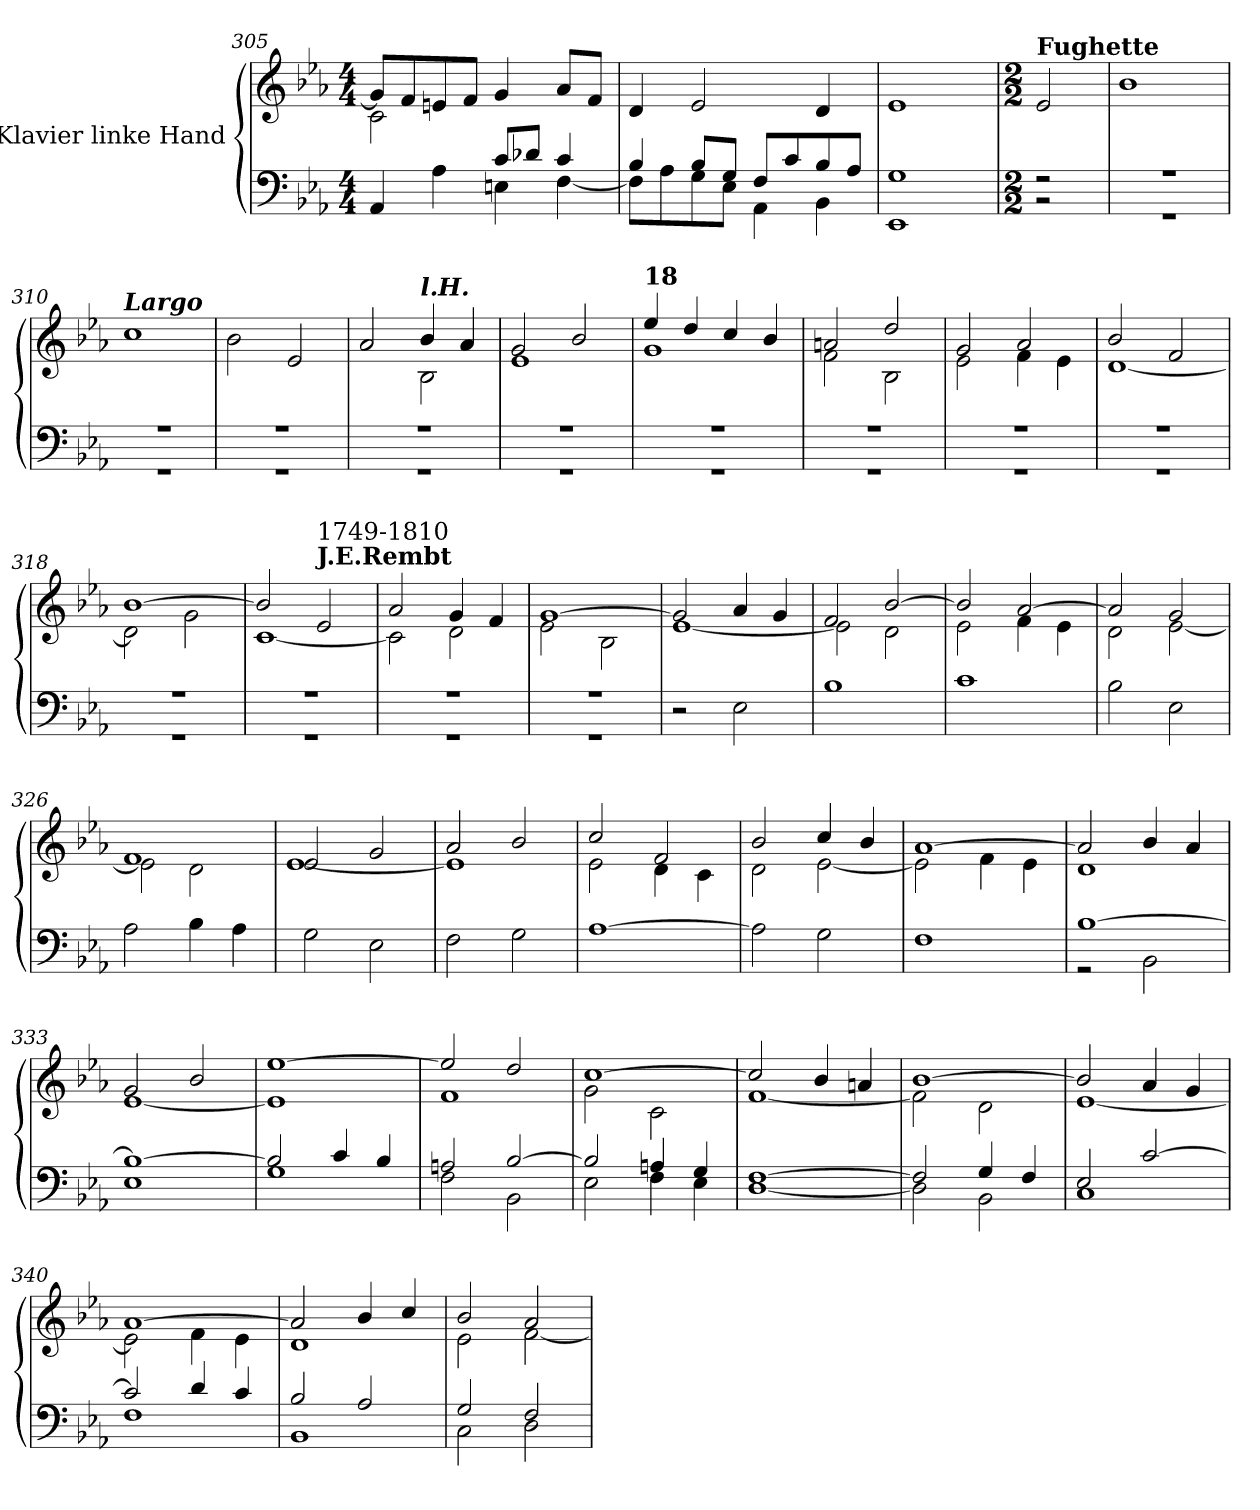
**kern	**kern
*part1	*part1
*staff2	*staff1
*I"Klavier linke Hand	*
*clefF4	*clefG2
*k[b-e-a-]	*k[b-e-a-]
*M4/4	*M4/4
=305	=305
*^	*^
4AA-/	2ryy	8g/L]	2c\
.	.	8f/	.
4A-\	.	8en/	.
.	.	8f/J	.
8c/L	4En\	4g/	2ryy
8d-X/J	.	.	.
4c/	[4F\	8a-/L	.
.	.	8f/J	.
*	*	*v	*v
=306	=306	=306
4B-/	8F\L]	4d/
.	8A-\	.
8B-/L	8G\	2e-/
8G/J	8E-\J	.
8F/L	4AA-\	.
8c/	.	.
8B-/	4BB-\	4d/
8A-/J	.	.
=307	=307	=307
1G	1EE-	1e-
!!LO:LB:g=z
=308	=308	=308
*M2/2	*	*M2/2
!	!	!LO:TX:a:B:t=Fughette
2r	2r	2e-/
=309	=309	=309
1r	1r	1b-
=310	=310	=310
!	!	!LO:TX:a:Bi:t=Largo
1r	1r	1cc
=311	=311	=311
1r	1r	2b-\
.	.	2e-/
=312	=312	=312
*	*	*^
1r	1r	2a-/	2ryy
!	!	!LO:TX:a:Bi:t=l.H.	!
.	.	4b-/	2B-\
.	.	4a-/	.
=313	=313	=313	=313
1r	1r	2g/	1e-
.	.	2b-/	.
=314	=314	=314	=314
!	!	!LO:TX:a:B:t=18	!
1r	1r	4ee-/	1g
.	.	4dd/	.
.	.	4cc/	.
.	.	4b-/	.
=315	=315	=315	=315
1r	1r	2an/	2f\
.	.	2dd/	2B-\
!!LO:PB:g=z	!!
=316	=316	=316	=316
1r	1r	2g/	2e-\
.	.	2a-/	4f\
.	.	.	4e-\
=317	=317	=317	=317
1r	1r	2b-/	[1d
.	.	2f/	.
!!LO:PB:g=z	!!
=318	=318	=318	=318
1r	1r	[1b-	2d\]
.	.	.	2g\
=319	=319	=319	=319
1r	1r	2b-/]	[1c
!	!	!LO:TX:a:B:t=J.E.Rembt	!
!	!	!LO:TX:a:t=1749-1810	!
.	.	2e-/	.
=320	=320	=320	=320
1r	1r	2a-/	2c\]
.	.	4g/	2d\
.	.	4f/	.
!!LO:LB:g=z	!!
=321	=321	=321	=321
1r	1r	[1g	2e-\
.	.	.	2B-\
*v	*v	*	*
=322	=322	=322
2r	2g/]	[1e-
2E-\	4a-/	.
.	4g/	.
=323	=323	=323
1B-	2f/	2e-\]
.	[2b-/	2d\
=324	=324	=324
1c	2b-/]	2e-\
.	[2a-/	4f\
.	.	4e-\
=325	=325	=325
2B-\	2a-/]	2d\
2E-\	2g/	[2e-\
=326	=326	=326
2A-\	1f	2e-\]
4B-\	.	2d\
4A-\	.	.
=327	=327	=327
2G\	2e-/	[1e-
2E-\	2g/	.
!!LO:LB:g=z	!!
=328	=328	=328
2F\	2a-/	1e-]
2G\	2b-/	.
=329	=329	=329
[1A-	2cc/	2e-\
.	2f/	4d\
.	.	4c\
!!LO:LB:g=z	!!
=330	=330	=330
2A-\]	2b-/	2d\
2G\	4cc/	[2e-\
.	4b-/	.
=331	=331	=331
1F	[1a-	2e-\]
.	.	4f\
.	.	4e-\
=332	=332	=332
*^	*	*
[1B-	2r	2a-/]	1d
.	2BB-\	4b-/	.
.	.	4a-/	.
=333	=333	=333	=333
1B-_	1E-	2g/	[1e-
.	.	2b-/	.
=334	=334	=334	=334
2B-/]	1G	[1ee-	1e-]
4c/	.	.	.
4B-/	.	.	.
!!LO:LB:g=z	!!
=335	=335	=335	=335
2An/	2F\	2ee-/]	1f
[2B-/	2BB-\	2dd/	.
=336	=336	=336	=336
2B-/]	2E-\	[1cc	2g\
4An/	4F\	.	2c\
4G/	4E-\	.	.
=337	=337	=337	=337
[1F	[1D	2cc/]	[1f
.	.	4b-/	.
.	.	4an/	.
=338	=338	=338	=338
2F/]	2D\]	[1b-	2f\]
4G/	2BB-\	.	2d\
4F/	.	.	.
=339	=339	=339	=339
2E-/	1C	2b-/]	[1e-
[2c/	.	4a-/	.
.	.	4g/	.
=340	=340	=340	=340
2c/]	1F	[1a-	2e-\]
4d/	.	.	4f\
4c/	.	.	4e-\
=341	=341	=341	=341
2B-/	1BB-	2a-/]	1d
2A-/	.	4b-/	.
.	.	4cc/	.
!!LO:LB:g=z	!!
=342	=342	=342	=342
2G/	2C\	2b-/	2e-\
2F/	2D\	2a-/	[2f\
*v	*v	*	*
*	*v	*v
=	=
*-	*-
